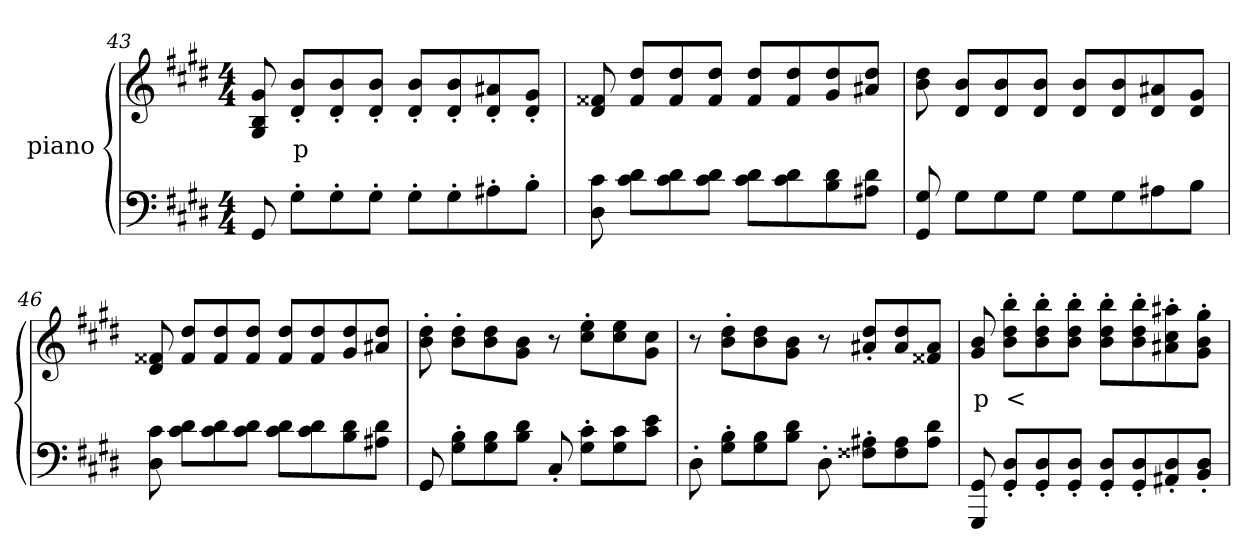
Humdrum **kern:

**kern	**kern	**text
*part2	*part1	*part1
*staff2	*staff1	*staff1
*	*I"piano	*
*clefF4	*clefG2	*
*k[f#c#g#d#]	*k[f#c#g#d#]	*
*c#:	*c#:	*
*M4/4	*M4/4	*
=43	=43	=43
8GG#	8G# 8B 8g#	.
8G#'>L	8d#'> 8b'>L	p
8G#'>	8d#'> 8b'>	.
8G#'>J	8d#'> 8b'>J	.
8G#'>L	8d#'> 8b'>L	.
8G#'>	8d#'> 8b'>	.
8A#X'>	8d#'> 8a#X'>	.
8B'>J	8d#'> 8g#'>J	.
=44	=44	=44
8D# 8c#	8d# 8f##X	.
8c# 8d#L	8f## 8dd#L	.
8c# 8d#	8f## 8dd#	.
8c# 8d#J	8f## 8dd#J	.
8c# 8d#L	8f## 8dd#L	.
8c# 8d#	8f## 8dd#	.
8B 8d#	8g# 8dd#	.
8A#X 8d#J	8a#X 8dd#J	.
=45	=45	=45
8GG# 8G#	8b 8dd#	.
8G#L	8d# 8bL	.
8G#	8d# 8b	.
8G#J	8d# 8bJ	.
8G#L	8d# 8bL	.
8G#	8d# 8b	.
8A#X	8d# 8a#X	.
8BJ	8d# 8g#J	.
=46	=46	=46
8D# 8c#	8d# 8f##X	.
8c# 8d#L	8f## 8dd#L	.
8c# 8d#	8f## 8dd#	.
8c# 8d#J	8f## 8dd#J	.
8c# 8d#L	8f## 8dd#L	.
8c# 8d#	8f## 8dd#	.
8B 8d#	8g# 8dd#	.
8A#X 8d#J	8a#X 8dd#J	.
=47	=47	=47
8GG#	8b'> 8dd#'>	.
8G#'> 8B'>L	8b'> 8dd#'>L	.
8G# 8B	8b 8dd#	.
8B 8d#J	8g# 8bJ	.
8C#'>	8r	.
8G#'> 8c#'>L	8cc#'> 8ee'>L	.
8G# 8c#	8cc# 8ee	.
8c# 8eJ	8g# 8cc#J	.
=48	=48	=48
8D#'>	8r	.
8G#'> 8B'>L	8b'> 8dd#'>L	.
8G# 8B	8b 8dd#	.
8B 8d#J	8g# 8bJ	.
8D#'>	8r	.
8F##X'> 8A#X'>L	8a#X'> 8dd#'>L	.
8F## 8A#	8a# 8dd#	.
8A# 8d#J	8f##X 8a#J	.
=49	=49	=49
8GGG# 8GG#	8g# 8b	p
8GG#'> 8D#'>L	8b'> 8dd#'> 8bb'>L	<
8GG#'> 8D#'>	8b'> 8dd#'> 8bb'>	.
8GG#'> 8D#'>J	8b'> 8dd#'> 8bb'>J	.
8GG#'> 8D#'>L	8b'> 8dd#'> 8bb'>L	.
8GG#'> 8D#'>	8b'> 8dd#'> 8bb'>	.
8AA#X'> 8D#'>	8a#X'> 8cc#'> 8aa#X'>	.
8BB'> 8D#'>J	8g#'> 8b'> 8gg#'>J	.
=	=	=
*-	*-	*-
